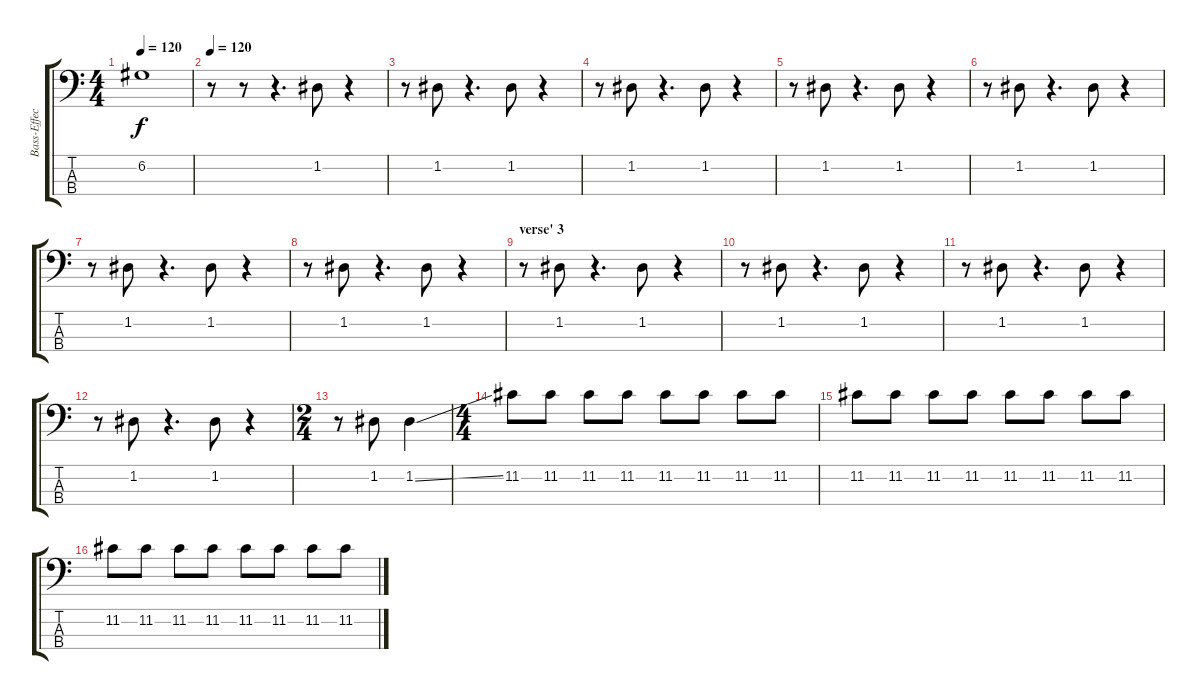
\track ("Bass-Effects (Thompson)" "Bass-Effec") {instrument electricbasspick}
\staff {score tabs}
\tuning (G2 D2 A1 E1) {hide}
\ts (4 4)
\tempo 120
\clef f4
\ks c
6.2{t}.1{dy f} |
\tempo 120
r.8{volume 16 instrument electricbasspick} r.8 r.4{d} 1.2.8 r.4 |
r.8 1.2.8 r.4{d} 1.2.8 r.4 |
r.8 1.2.8 r.4{d} 1.2.8 r.4 |
r.8 1.2.8 r.4{d} 1.2.8 r.4 |
r.8 1.2.8 r.4{d} 1.2.8 r.4 |
r.8 1.2.8 r.4{d} 1.2.8 r.4 |
r.8 1.2.8 r.4{d} 1.2.8 r.4 |
\section ("" "verse' 3")
r.8 1.2.8 r.4{d} 1.2.8 r.4 |
r.8 1.2.8 r.4{d} 1.2.8 r.4 |
r.8 1.2.8 r.4{d} 1.2.8 r.4 |
r.8 1.2.8 r.4{d} 1.2.8 r.4 |
\ts (2 4)
r.8 1.2.8 1.2{ss}.4 |
\ts (4 4)
11.2.8 11.2.8 11.2.8 11.2.8 11.2.8 11.2.8 11.2.8 11.2.8 |
11.2.8 11.2.8 11.2.8 11.2.8 11.2.8 11.2.8 11.2.8 11.2.8 |
11.2.8 11.2.8 11.2.8 11.2.8 11.2.8 11.2.8 11.2.8 11.2.8
